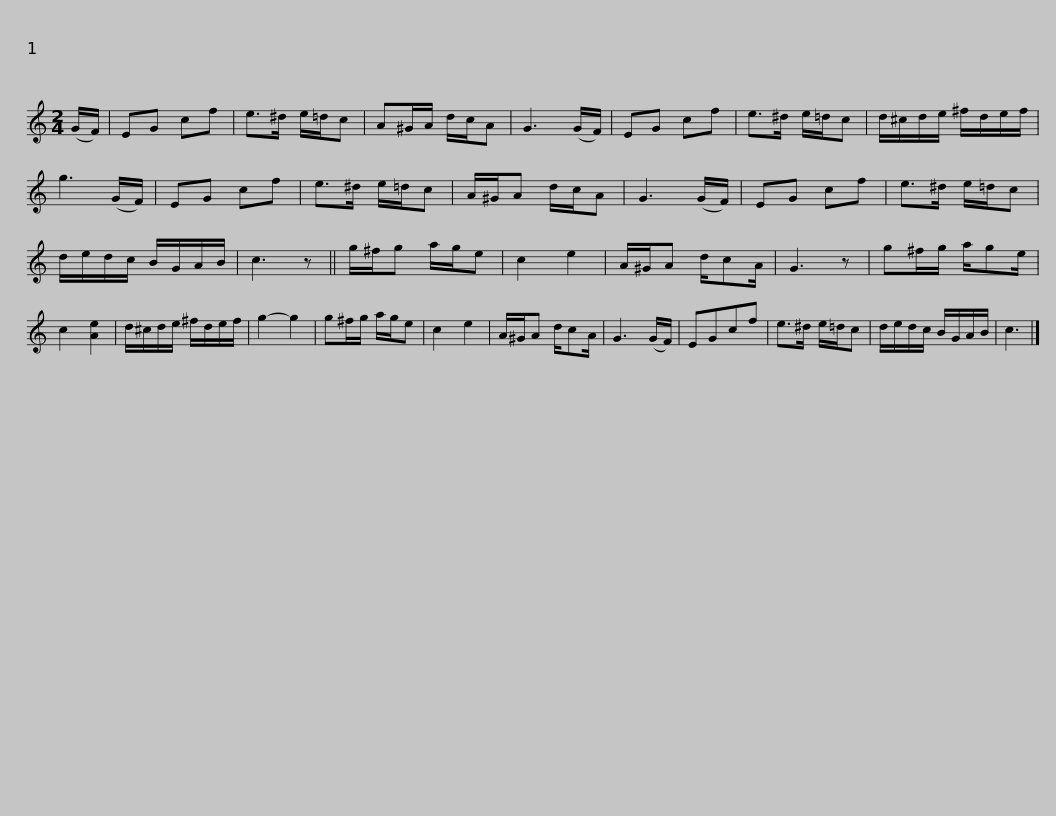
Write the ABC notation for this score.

X:1
L:1/8
M:2/4
I:linebreak $
K:C
V:1 treble
V:1
 (G/F/) | EG cf | e>^d e/=d/c | A^G/A/ d/c/A | G3 (G/F/) | %5
 EG cf | e>^d e/=d/c | d/^c/d/e/ ^f/d/e/f/ | g3 (G/F/) |$ EG cf | %10
 e>^d e/=d/c | A/^G/A d/c/A | G3 (G/F/) | EG cf | e>^d e/=d/c | %15
 d/e/d/c/ B/G/A/B/ | c3 z ||$ g/^f/g a/g/e | c2 e2 | A/^G/A d/cA/ | %20
 G3 z | g^f/g/ a/ge/ | c2 [Ae]2 | d/^c/d/e/ ^f/d/e/f/ | g2- g2 | %25
 g^f/g/ a/g/e |$ c2 e2 | A/^G/A d/cA/ | G3 (G/F/) | EGcf | %30
 e>^d e/=d/c | d/e/d/c/ B/G/A/B/ | c3 |] %33
